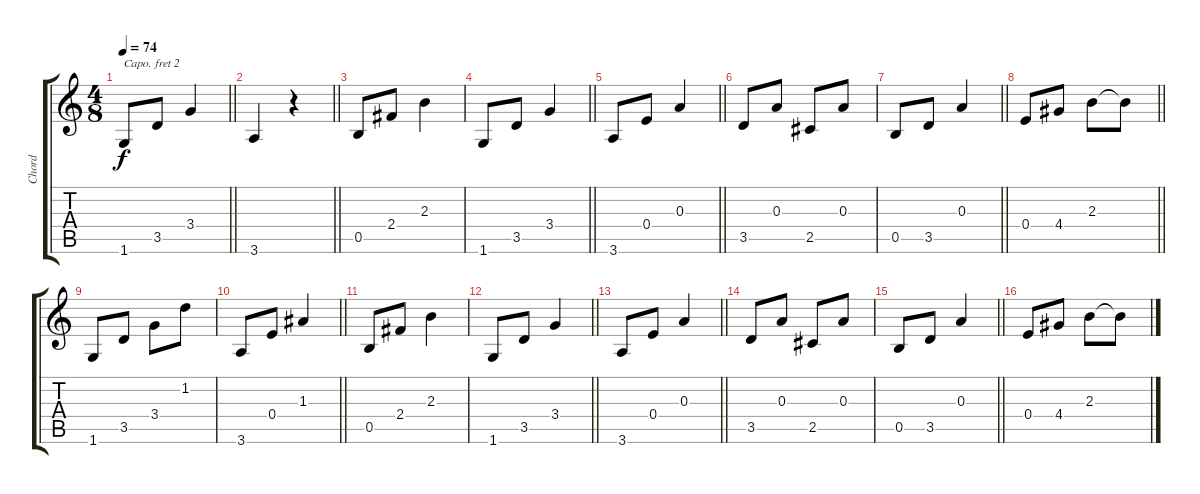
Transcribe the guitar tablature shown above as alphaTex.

\track ("Chord" "Chord") {instrument acousticguitarnylon}
\staff {score tabs}
\capo 2
\tuning (E4 B3 G3 D3 A2 E2) {hide}
\ts (4 8)
\tempo 74
\clef g2
\barLineRight lightlight
\ks c
1.6.8{dy f} 3.5.8 3.4.4 |
\section ("" " ")
\barLineRight lightlight
3.6.4 r.4 |
\section ("" "")
0.5.8 2.4.8 2.3.4 |
\barLineRight lightlight
1.6.8 3.5.8 3.4.4 |
\section ("" "")
\barLineRight lightlight
3.6.8 0.4.8 0.3.4 |
\section ("" "")
3.5.8 0.3.8 2.5.8 0.3.8 |
\barLineRight lightlight
0.5.8 3.5.8 0.3.4 |
\section ("" " ")
\barLineRight lightlight
0.4.8 4.4.8 2.3.8 2.3{t}.8 |
\section ("" "")
1.6.8 3.5.8 3.4.8 1.2.8 |
\barLineRight lightlight
3.6.8 0.4.8 1.3.4 |
\section ("" "")
0.5.8 2.4.8 2.3.4 |
\barLineRight lightlight
1.6.8 3.5.8 3.4.4 |
\section ("" "")
\barLineRight lightlight
3.6.8 0.4.8 0.3.4 |
\section ("" "")
3.5.8 0.3.8 2.5.8 0.3.8 |
\barLineRight lightlight
0.5.8 3.5.8 0.3.4 |
\section ("" "")
0.4.8 4.4.8 2.3.8 2.3{t}.8
